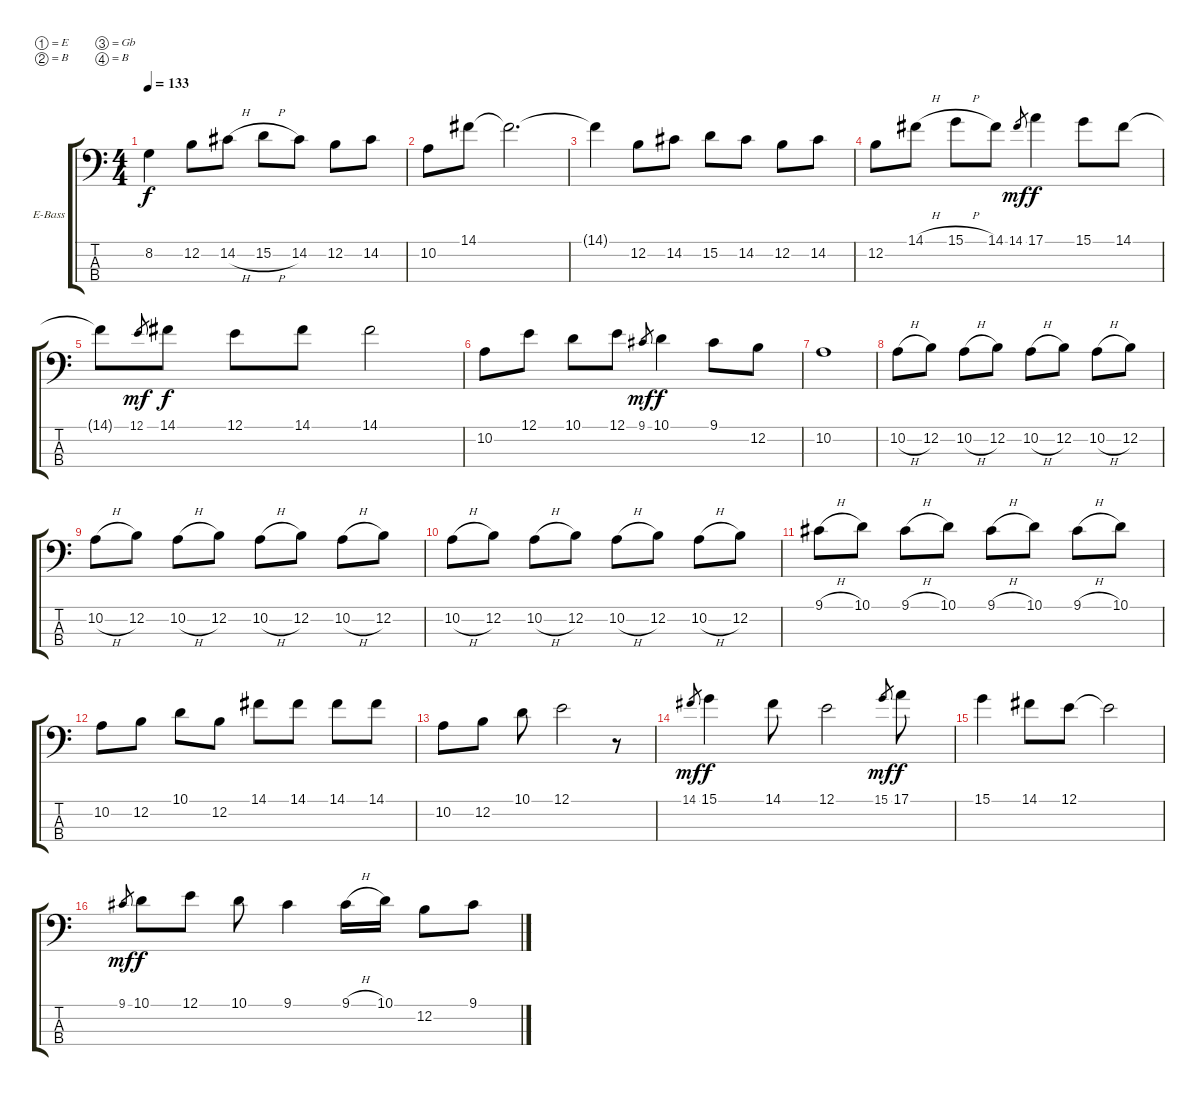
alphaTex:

\bracketExtendMode groupsimilarinstruments
\firstSystemTrackNameOrientation horizontal
\otherSystemsTrackNameOrientation horizontal
\track ("Electric Bass" "E-Bass") {instrument electricbassfinger}
\staff {score tabs}
\tuning (E2 B1 Gb1 B0)
\ts (4 4)
\tempo 133
\clef f4
\ks c
8.2{t}.4{dy f} 12.2.8 14.2{h}.8 15.2{h}.8 14.2.8 12.2.8 14.2.8 |
10.2.8 14.1.8 14.1{t}.2{d} |
14.1{t}.4 12.2.8 14.2.8 15.2.8 14.2.8 12.2.8 14.2.8 |
12.2.8 14.1{h}.8 15.1{h}.8 14.1.8 14.1.8{gr dy mf} 17.1.4{dy f} 15.1.8 14.1.8 |
14.1{t}.8 12.1.8{gr dy mf} 14.1.8{dy f} 12.1.8 14.1.8 14.1.2 |
10.2.8 12.1.8 10.1.8 12.1.8 9.1.8{gr dy mf} 10.1.4{dy f} 9.1.8 12.2.8 |
10.2.1 |
10.2{h}.8 12.2.8 10.2{h}.8 12.2.8 10.2{h}.8 12.2.8 10.2{h}.8 12.2.8 |
10.2{h}.8 12.2.8 10.2{h}.8 12.2.8 10.2{h}.8 12.2.8 10.2{h}.8 12.2.8 |
10.2{h}.8 12.2.8 10.2{h}.8 12.2.8 10.2{h}.8 12.2.8 10.2{h}.8 12.2.8 |
9.1{h}.8 10.1.8 9.1{h}.8 10.1.8 9.1{h}.8 10.1.8 9.1{h}.8 10.1.8 |
10.2.8 12.2.8 10.1.8 12.2.8 14.1.8 14.1.8 14.1.8 14.1.8 |
10.2.8 12.2.8 10.1.8 12.1.2 r.8 |
14.1.8{gr dy mf} 15.1.4{dy f} 14.1.8 12.1.2 15.1.8{gr dy mf} 17.1.8{dy f} |
15.1.4 14.1.8 12.1.8 12.1{t}.2 |
9.1.8{gr dy mf} 10.1.8{dy f} 12.1.8 10.1.8 9.1.4 9.1{h}.16 10.1.16 12.2.8 9.1.8
